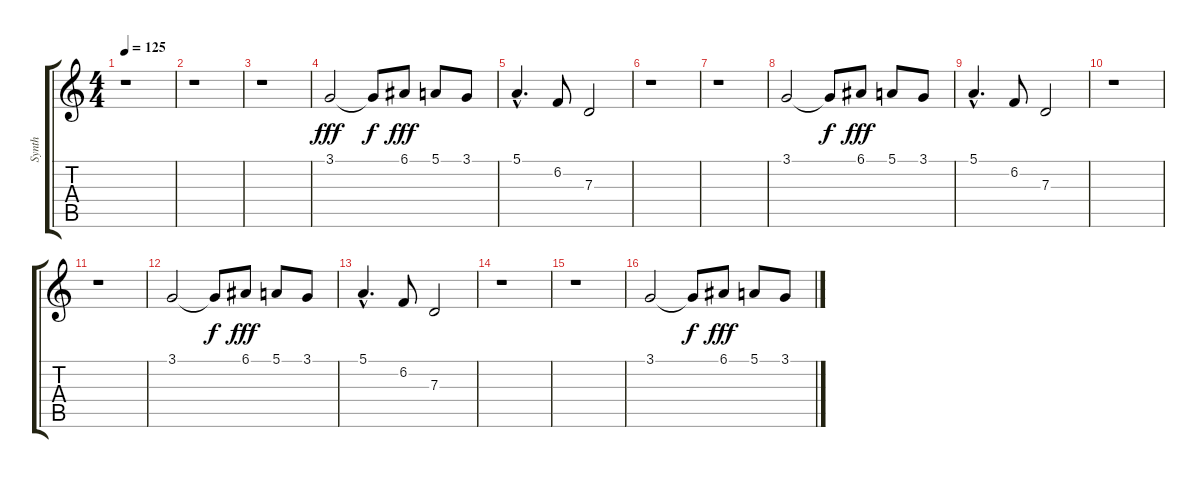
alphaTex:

\track ("Synth" "Synth") {instrument rockorgan}
\staff {score tabs}
\tuning (E4 B3 G3 D3 A2 E2) {hide}
\ts (4 4)
\tempo 125
\clef g2
\ks c
r.1{dy fff} |
r.1 |
r.1 |
3.1.2 3.1{t}.8{dy f} 6.1.8{dy fff} 5.1.8 3.1.8 |
5.1{hac}.4{d} 6.2.8 7.3.2 |
r.1 |
r.1 |
3.1.2 3.1{t}.8{dy f} 6.1.8{dy fff} 5.1.8 3.1.8 |
5.1{hac}.4{d} 6.2.8 7.3.2 |
r.1 |
r.1 |
3.1.2 3.1{t}.8{dy f} 6.1.8{dy fff} 5.1.8 3.1.8 |
5.1{hac}.4{d} 6.2.8 7.3.2 |
r.1 |
r.1 |
3.1.2 3.1{t}.8{dy f} 6.1.8{dy fff} 5.1.8 3.1.8
